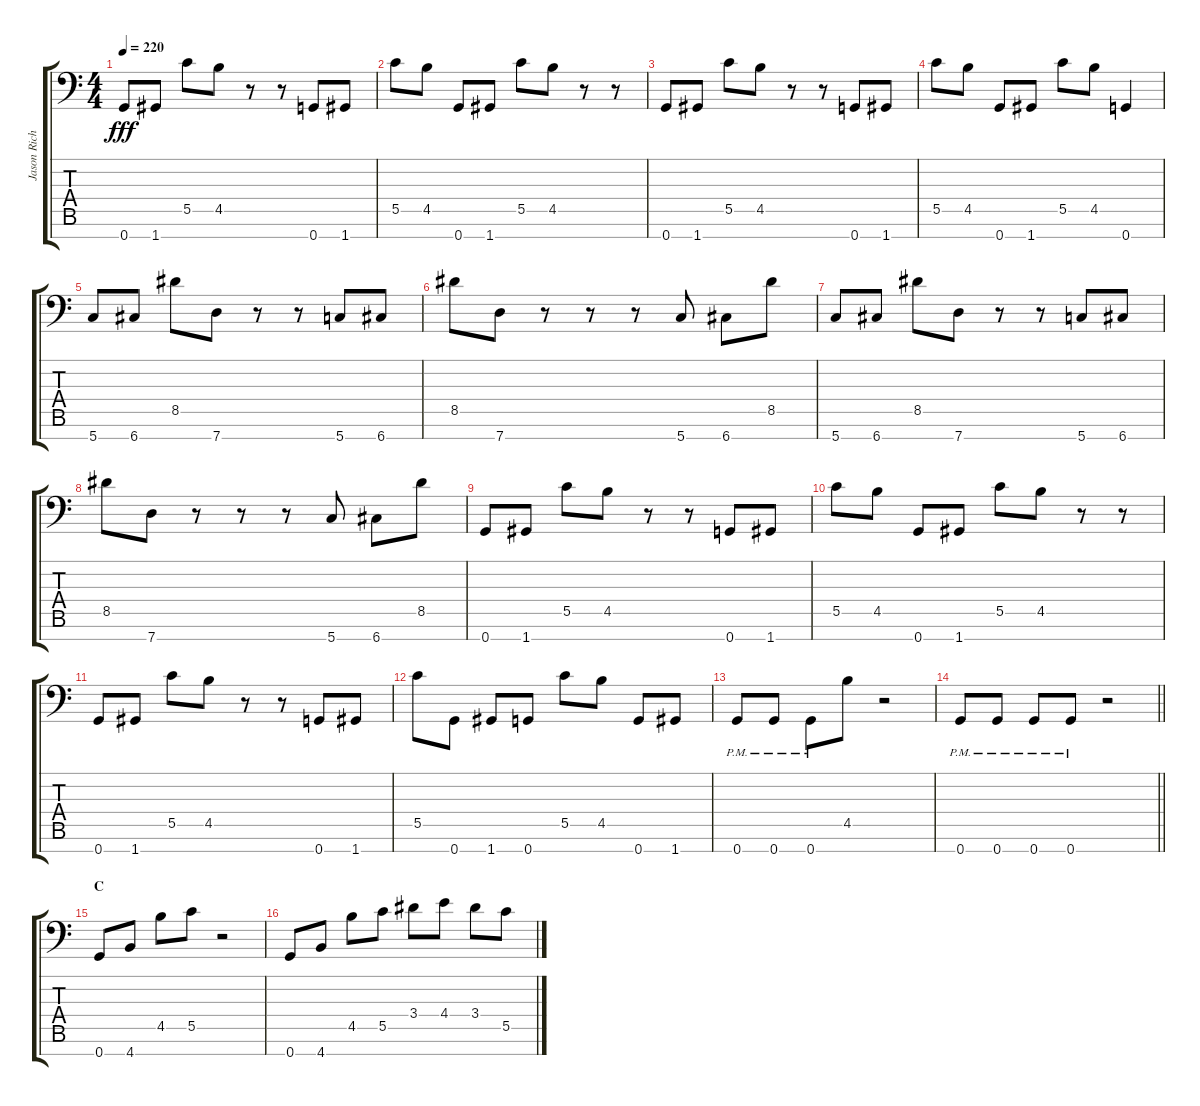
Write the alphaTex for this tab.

\track ("Jason Richardson - Guitar" "Jason Rich") {instrument distortionguitar}
\staff {score tabs}
\tuning (D4 A3 F3 C3 G2 D2 G1) {hide}
\ts (4 4)
\tempo 220
\clef f4
\ks c
0.7.8{dy fff} 1.7.8 5.5.8 4.5.8 r.8 r.8 0.7.8 1.7.8 |
5.5.8 4.5.8 0.7.8 1.7.8 5.5.8 4.5.8 r.8 r.8 |
0.7.8 1.7.8 5.5.8 4.5.8 r.8 r.8 0.7.8 1.7.8 |
5.5.8 4.5.8 0.7.8 1.7.8 5.5.8 4.5.8 0.7.4 |
5.7.8 6.7.8 8.5.8 7.7.8 r.8 r.8 5.7.8 6.7.8 |
8.5.8 7.7.8 r.8 r.8 r.8 5.7.8 6.7.8 8.5.8 |
5.7.8 6.7.8 8.5.8 7.7.8 r.8 r.8 5.7.8 6.7.8 |
8.5.8 7.7.8 r.8 r.8 r.8 5.7.8 6.7.8 8.5.8 |
0.7.8 1.7.8 5.5.8 4.5.8 r.8 r.8 0.7.8 1.7.8 |
5.5.8 4.5.8 0.7.8 1.7.8 5.5.8 4.5.8 r.8 r.8 |
0.7.8 1.7.8 5.5.8 4.5.8 r.8 r.8 0.7.8 1.7.8 |
5.5.8 0.7.8 1.7.8 0.7.8 5.5.8 4.5.8 0.7.8 1.7.8 |
0.7{pm}.8 0.7{pm}.8 0.7{pm}.8 4.5.8 r.2 |
\barLineRight lightlight
0.7{pm}.8 0.7{pm}.8 0.7{pm}.8 0.7{pm}.8 r.2 |
\section ("" "C")
0.7.8 4.7.8 4.5.8 5.5.8 r.2 |
0.7.8 4.7.8 4.5.8 5.5.8 3.4.8 4.4.8 3.4.8 5.5.8
